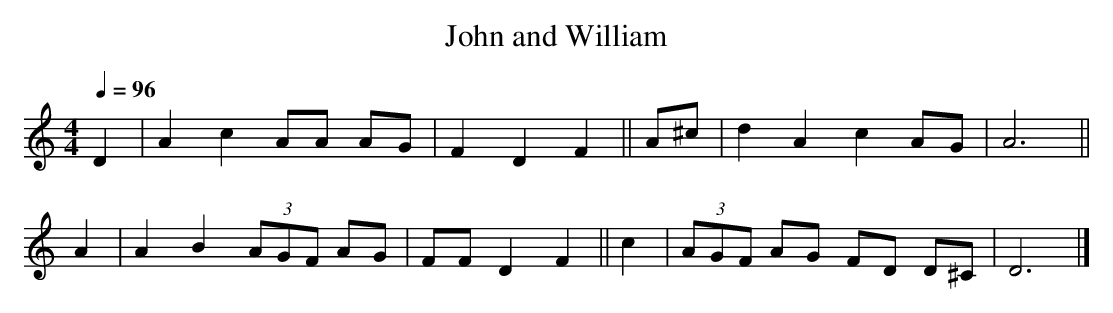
X:1
T:John and William
M:4/4
L:1/8
Q:1/4=96
K:D Dorian
D2|A2 c2   AA  AG|F2 D2 F2||A^c|  d2  A2 c2 AG |A6||
A2|A2 B2 (3AGF AG|FF D2 F2||c2 |(3AGF AG FD D^C|D6|]
